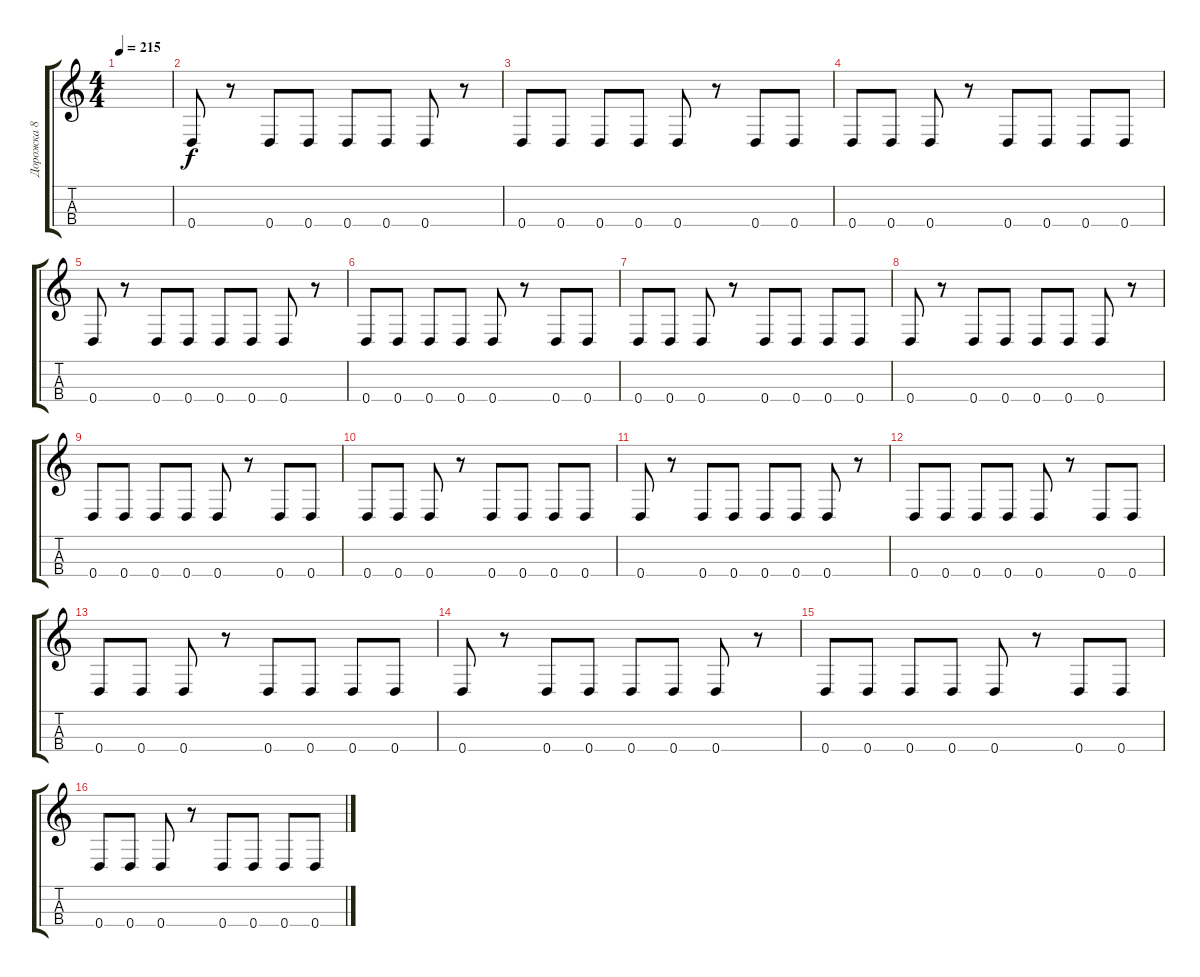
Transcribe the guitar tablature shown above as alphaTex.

\track ("Дорожка 8" "Дорожка 8") {instrument lead2sawtooth}
\staff {score tabs}
\tuning (E4 B3 G3 D3) {hide}
\ts (4 4)
\tempo 215
\clef g2
\ks c
|
0.4.8 r.8 0.4.8 0.4.8 0.4.8 0.4.8 0.4.8 r.8 |
0.4.8 0.4.8 0.4.8 0.4.8 0.4.8 r.8 0.4.8 0.4.8 |
0.4.8 0.4.8 0.4.8 r.8 0.4.8 0.4.8 0.4.8 0.4.8 |
0.4.8 r.8 0.4.8 0.4.8 0.4.8 0.4.8 0.4.8 r.8 |
0.4.8 0.4.8 0.4.8 0.4.8 0.4.8 r.8 0.4.8 0.4.8 |
0.4.8 0.4.8 0.4.8 r.8 0.4.8 0.4.8 0.4.8 0.4.8 |
0.4.8 r.8 0.4.8 0.4.8 0.4.8 0.4.8 0.4.8 r.8 |
0.4.8 0.4.8 0.4.8 0.4.8 0.4.8 r.8 0.4.8 0.4.8 |
0.4.8 0.4.8 0.4.8 r.8 0.4.8 0.4.8 0.4.8 0.4.8 |
0.4.8 r.8 0.4.8 0.4.8 0.4.8 0.4.8 0.4.8 r.8 |
0.4.8 0.4.8 0.4.8 0.4.8 0.4.8 r.8 0.4.8 0.4.8 |
0.4.8 0.4.8 0.4.8 r.8 0.4.8 0.4.8 0.4.8 0.4.8 |
0.4.8 r.8 0.4.8 0.4.8 0.4.8 0.4.8 0.4.8 r.8 |
0.4.8 0.4.8 0.4.8 0.4.8 0.4.8 r.8 0.4.8 0.4.8 |
0.4.8 0.4.8 0.4.8 r.8 0.4.8 0.4.8 0.4.8 0.4.8
